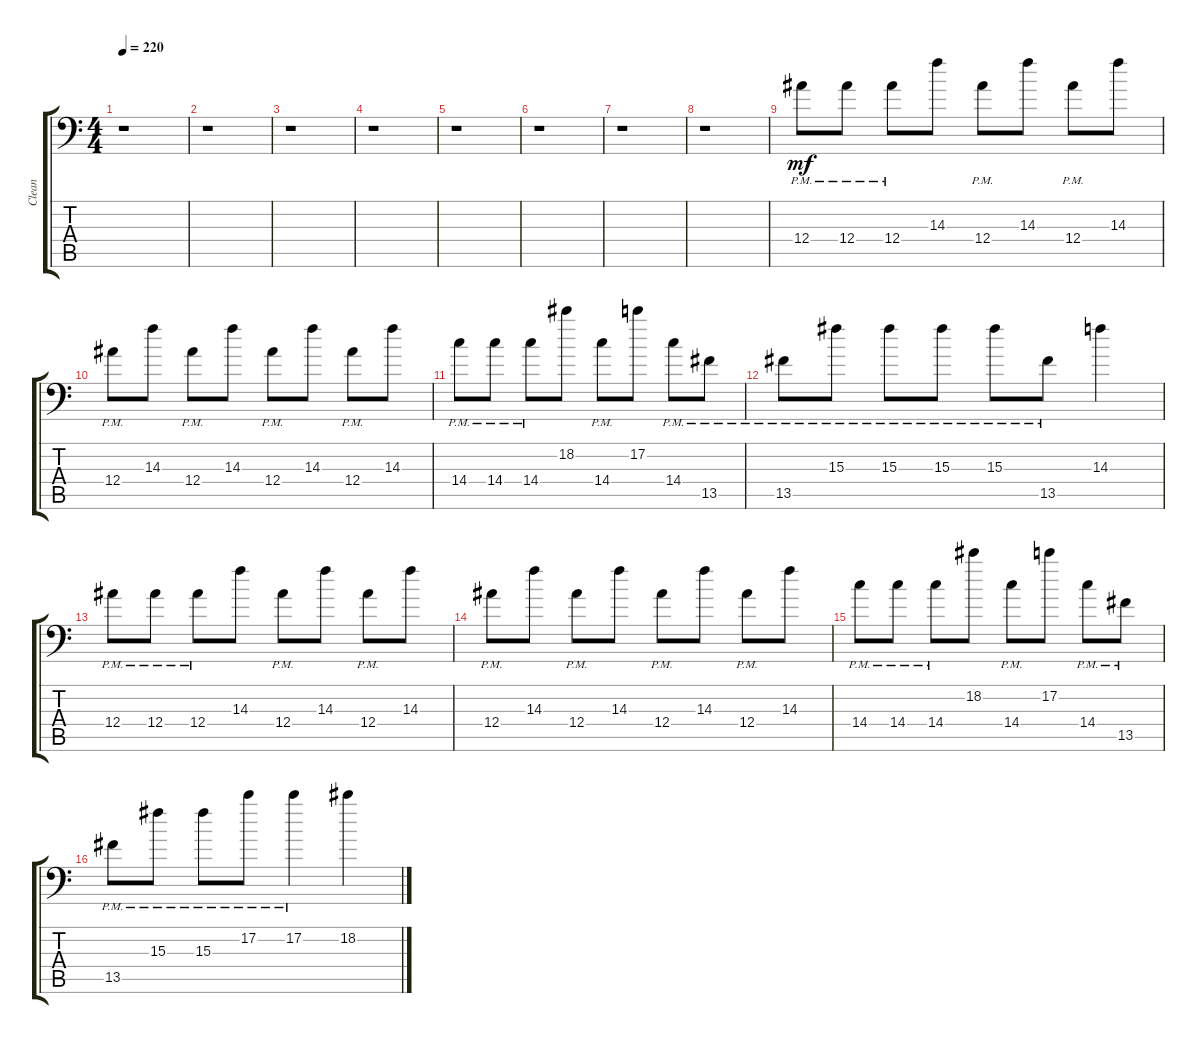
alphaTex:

\track ("Clean" "Clean") {instrument overdrivenguitar}
\staff {score tabs}
\tuning (C4 G3 Eb3 Bb2 F2 Bb1) {hide}
\ts (4 4)
\tempo 220
\clef f4
\ks c
r.1{dy mf} |
r.1 |
r.1 |
r.1 |
r.1 |
r.1 |
r.1 |
r.1 |
12.4{pm}.8 12.4{pm}.8 12.4{pm}.8 14.3.8 12.4{pm}.8 14.3.8 12.4{pm}.8 14.3.8 |
12.4{pm}.8 14.3.8 12.4{pm}.8 14.3.8 12.4{pm}.8 14.3.8 12.4{pm}.8 14.3.8 |
14.4{pm}.8 14.4{pm}.8 14.4{pm}.8 18.2.8 14.4{pm}.8 17.2.8 14.4{pm}.8 13.5{pm}.8 |
13.5{pm}.8 15.3{pm}.8 15.3{pm}.8 15.3{pm}.8 15.3{pm}.8 13.5{pm}.8 14.3.4 |
12.4{pm}.8 12.4{pm}.8 12.4{pm}.8 14.3.8 12.4{pm}.8 14.3.8 12.4{pm}.8 14.3.8 |
12.4{pm}.8 14.3.8 12.4{pm}.8 14.3.8 12.4{pm}.8 14.3.8 12.4{pm}.8 14.3.8 |
14.4{pm}.8 14.4{pm}.8 14.4{pm}.8 18.2.8 14.4{pm}.8 17.2.8 14.4{pm}.8 13.5{pm}.8 |
13.5{pm}.8 15.3{pm}.8 15.3{pm}.8 17.2{pm}.8 17.2{pm}.4 18.2.4
